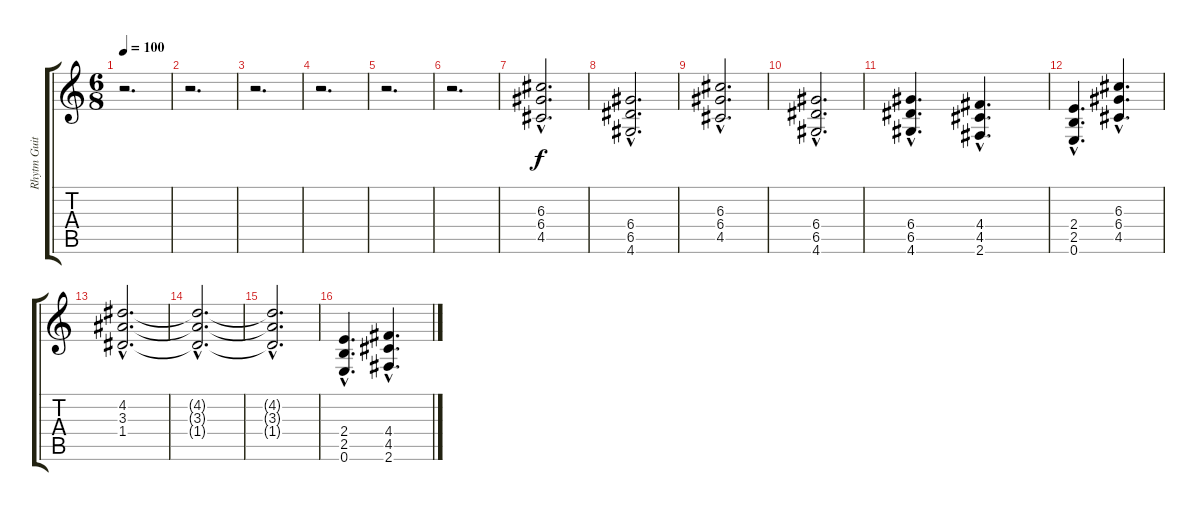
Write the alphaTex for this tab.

\track ("Rhytm Guitar" "Rhytm Guit") {instrument distortionguitar}
\staff {score tabs}
\tuning (E4 B3 G3 D3 A2 E2) {hide}
\ts (6 8)
\tempo 100
\clef g2
\ks c
r.2{d dy f} |
r.2{d} |
r.2{d} |
r.2{d} |
r.2{d} |
r.2{d} |
(6.3{hac} 6.4{hac} 4.5{hac}).2{d} |
(6.4{hac} 6.5{hac} 4.6{hac}).2{d} |
(6.3{hac} 6.4{hac} 4.5{hac}).2{d} |
(6.4{hac} 6.5{hac} 4.6{hac}).2{d} |
(6.4{hac} 6.5{hac} 4.6{hac}).4{d} (4.4{hac} 4.5{hac} 2.6{hac}).4{d} |
(2.4{hac} 2.5{hac} 0.6{hac}).4{d} (6.3{hac} 6.4{hac} 4.5{hac}).4{d} |
(4.2{hac} 3.3{hac} 1.4{hac}).2{d} |
(4.2{hac t} 3.3{hac t} 1.4{hac t}).2{d} |
(4.2{hac t} 3.3{hac t} 1.4{hac t}).2{d} |
(2.4{hac} 2.5{hac} 0.6{hac}).4{d} (4.4{hac} 4.5{hac} 2.6{hac}).4{d}
